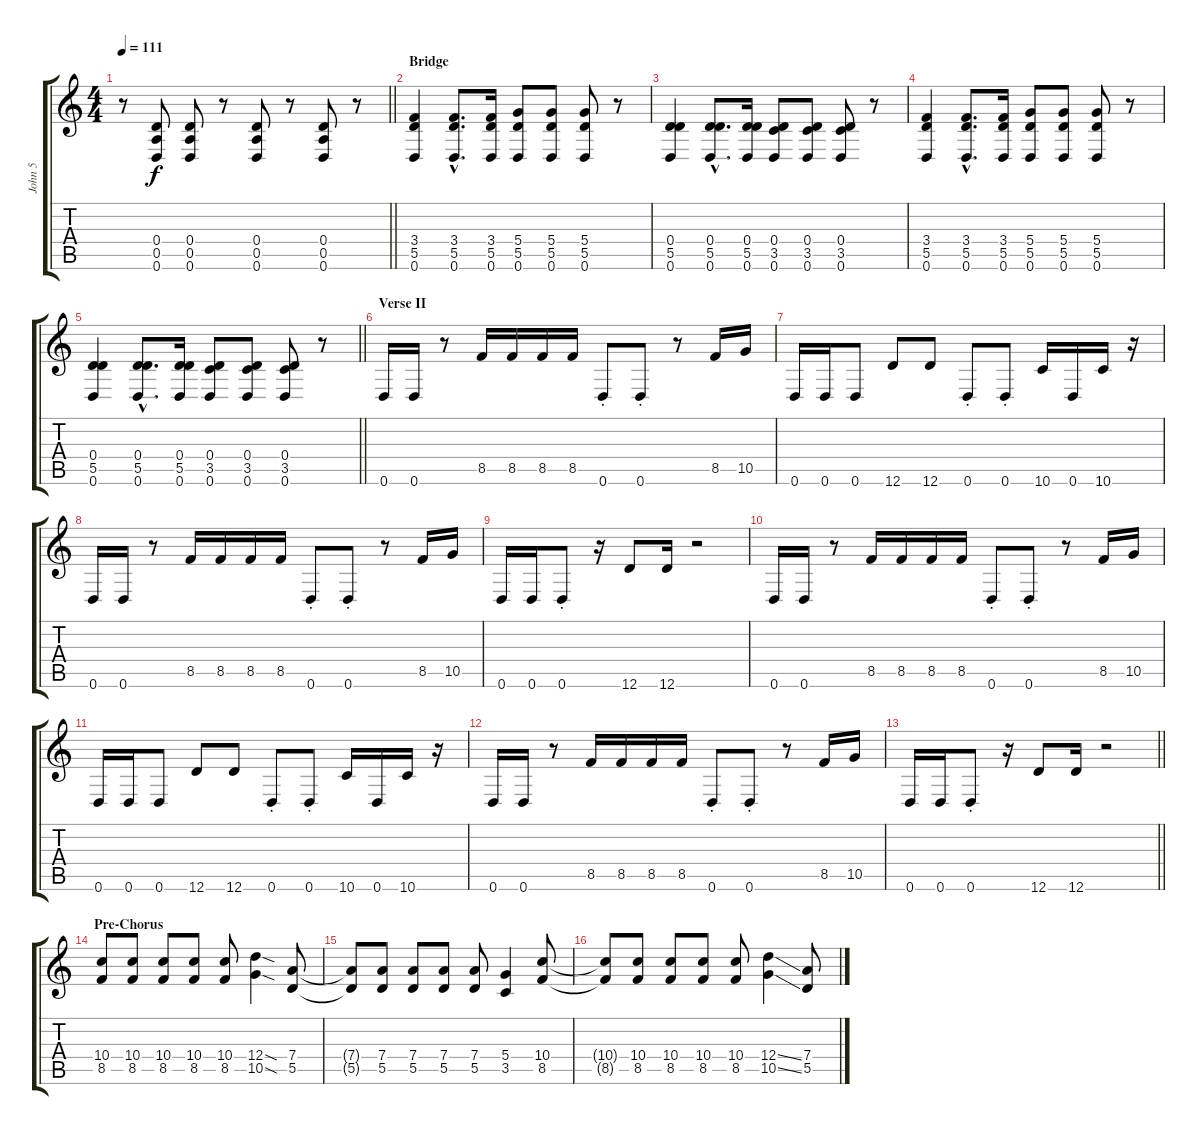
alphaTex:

\track ("John 5" "John 5") {instrument distortionguitar}
\staff {score tabs}
\tuning (E4 B3 G3 D3 A2 D2) {hide}
\ts (4 4)
\tempo 111
\clef g2
\barLineRight lightlight
\ks c
r.8{dy f} (0.4 0.5 0.6).8 (0.4 0.5 0.6).8 r.8 (0.4 0.5 0.6).8 r.8 (0.4 0.5 0.6).8 r.8 |
\section ("" "Bridge")
(3.4 5.5 0.6).4 (3.4{hac} 5.5{hac} 0.6{hac}).8{d} (3.4 5.5 0.6).16 (5.4 5.5 0.6).8 (5.4 5.5 0.6).8 (5.4 5.5 0.6).8 r.8 |
(0.4 5.5 0.6).4 (0.4{hac} 5.5{hac} 0.6{hac}).8{d} (0.4 5.5 0.6).16 (0.4 3.5 0.6).8 (0.4 3.5 0.6).8 (0.4 3.5 0.6).8 r.8 |
(3.4 5.5 0.6).4 (3.4{hac} 5.5{hac} 0.6{hac}).8{d} (3.4 5.5 0.6).16 (5.4 5.5 0.6).8 (5.4 5.5 0.6).8 (5.4 5.5 0.6).8 r.8 |
\barLineRight lightlight
(0.4 5.5 0.6).4 (0.4{hac} 5.5{hac} 0.6{hac}).8{d} (0.4 5.5 0.6).16 (0.4 3.5 0.6).8 (0.4 3.5 0.6).8 (0.4 3.5 0.6).8 r.8 |
\section ("" "Verse II")
0.6.16 0.6.16 r.8 8.5.16 8.5.16 8.5.16 8.5.16 0.6{st}.8 0.6{st}.8 r.8 8.5.16 10.5.16 |
0.6.16 0.6.16 0.6.8 12.6.8 12.6.8 0.6{st}.8 0.6{st}.8 10.6.16 0.6.16 10.6.16 r.16 |
0.6.16 0.6.16 r.8 8.5.16 8.5.16 8.5.16 8.5.16 0.6{st}.8 0.6{st}.8 r.8 8.5.16 10.5.16 |
0.6.16 0.6.16 0.6{st}.8 r.16 12.6.8 12.6.16 r.2 |
0.6.16 0.6.16 r.8 8.5.16 8.5.16 8.5.16 8.5.16 0.6{st}.8 0.6{st}.8 r.8 8.5.16 10.5.16 |
0.6.16 0.6.16 0.6.8 12.6.8 12.6.8 0.6{st}.8 0.6{st}.8 10.6.16 0.6.16 10.6.16 r.16 |
0.6.16 0.6.16 r.8 8.5.16 8.5.16 8.5.16 8.5.16 0.6{st}.8 0.6{st}.8 r.8 8.5.16 10.5.16 |
\barLineRight lightlight
0.6.16 0.6.16 0.6{st}.8 r.16 12.6.8 12.6.16 r.2 |
\section ("" "Pre-Chorus ")
(10.4 8.5).8 (10.4 8.5).8 (10.4 8.5).8 (10.4 8.5).8 (10.4 8.5).8 (12.4{sod} 10.5{sod}).4 (7.4 5.5).8 |
(7.4{t} 5.5{t}).8 (7.4 5.5).8 (7.4 5.5).8 (7.4 5.5).8 (7.4 5.5).8 (5.4 3.5).4 (10.4 8.5).8 |
(10.4{t} 8.5{t}).8 (10.4 8.5).8 (10.4 8.5).8 (10.4 8.5).8 (10.4 8.5).8 (12.4{ss} 10.5{ss}).4 (7.4 5.5).8
